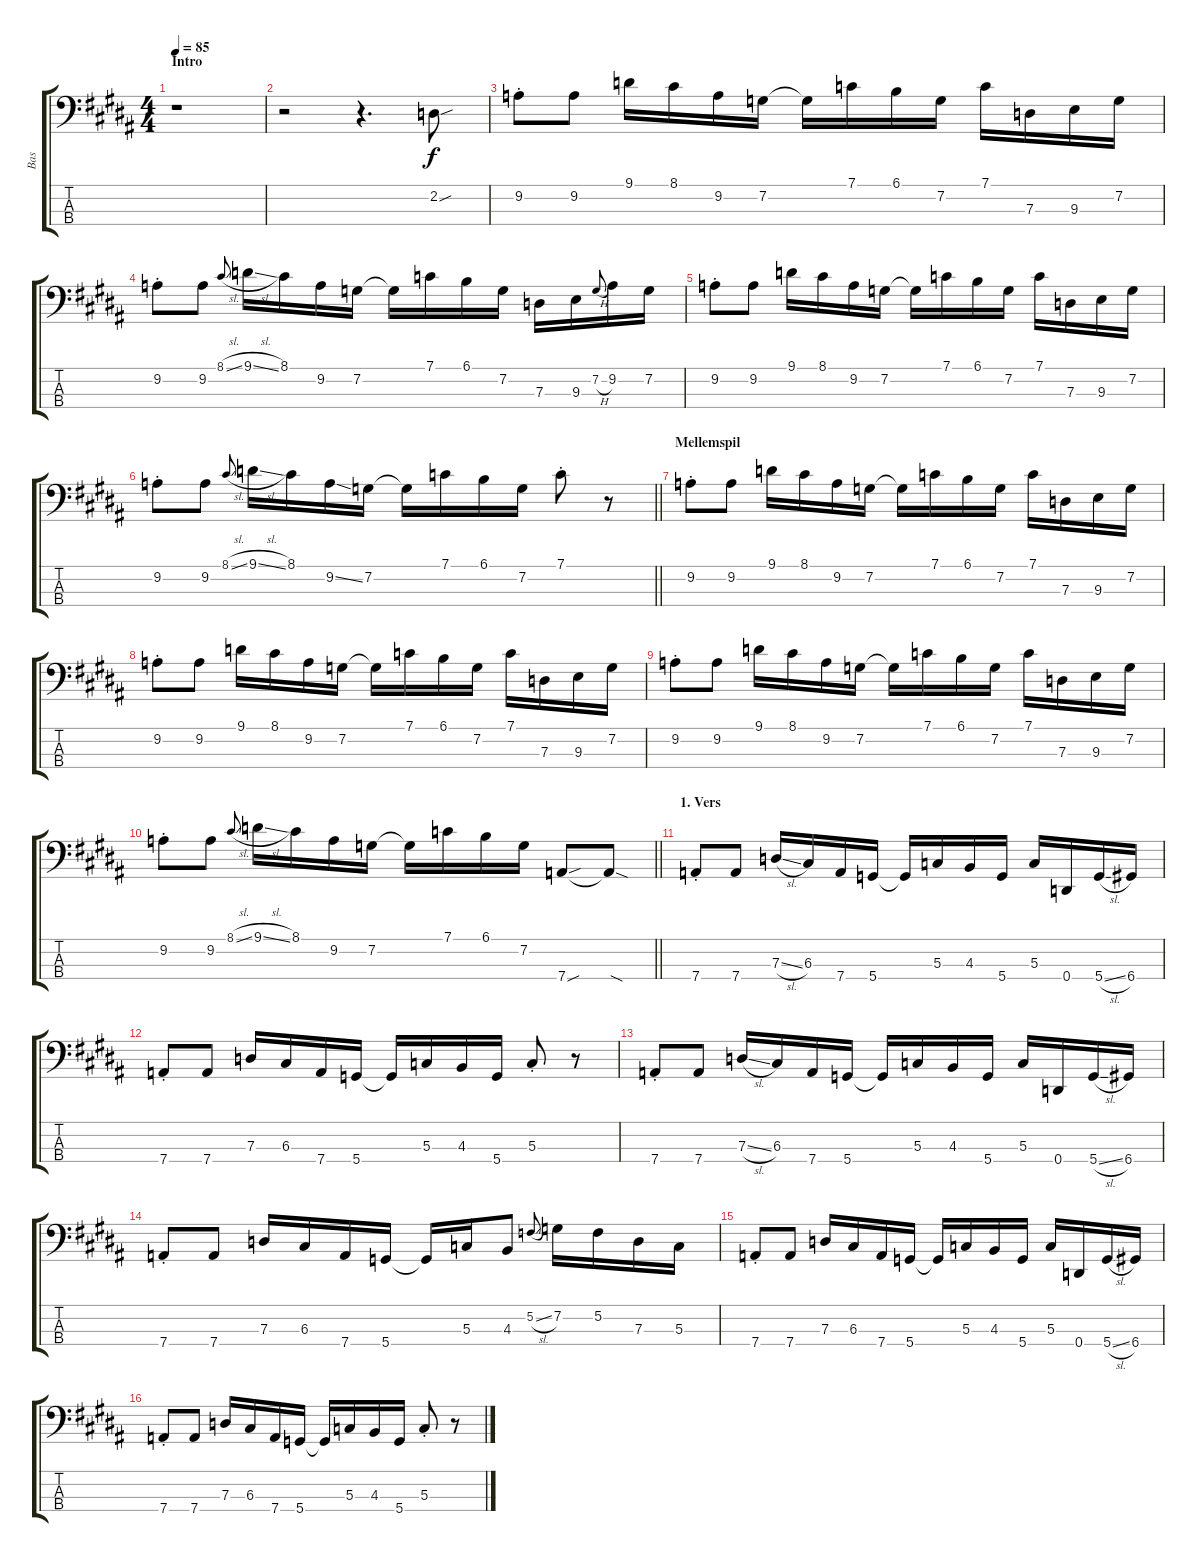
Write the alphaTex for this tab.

\track ("Bas" "Bas") {instrument electricbasspick}
\staff {score tabs}
\tuning (F2 C2 G1 D1) {hide}
\ts (4 4)
\section ("" "Intro")
\tempo 85
\clef f4
\ks b
r.1{dy f instrument electricbasspick} |
r.2 r.4{d} 2.2{sou}.8 |
9.2{st}.8 9.2.8 9.1.16 8.1.16 9.2.16 7.2.16 7.2{t}.16 7.1.16 6.1.16 7.2.16 7.1.16 7.3.16 9.3.16 7.2.16 |
9.2{st}.8 9.2.8 8.1{sl}.8{gr onbeat} 9.1{sl}.16 8.1.16 9.2.16 7.2.16 7.2{t}.16 7.1.16 6.1.16 7.2.16 7.3.16 9.3.16 7.2{h}.8{gr onbeat} 9.2.16 7.2.16 |
9.2{st}.8 9.2.8 9.1.16 8.1.16 9.2.16 7.2.16 7.2{t}.16 7.1.16 6.1.16 7.2.16 7.1.16 7.3.16 9.3.16 7.2.16 |
\barLineRight lightlight
9.2{st}.8 9.2.8 8.1{sl}.8{gr onbeat} 9.1{sl}.16 8.1.16 9.2{ss}.16 7.2.16 7.2{t}.16 7.1.16 6.1.16 7.2.16 7.1{st}.8 r.8 |
\section ("" "Mellemspil")
9.2{st}.8 9.2.8 9.1.16 8.1.16 9.2.16 7.2.16 7.2{t}.16 7.1.16 6.1.16 7.2.16 7.1.16 7.3.16 9.3.16 7.2.16 |
9.2{st}.8 9.2.8 9.1.16 8.1.16 9.2.16 7.2.16 7.2{t}.16 7.1.16 6.1.16 7.2.16 7.1.16 7.3.16 9.3.16 7.2.16 |
9.2{st}.8 9.2.8 9.1.16 8.1.16 9.2.16 7.2.16 7.2{t}.16 7.1.16 6.1.16 7.2.16 7.1.16 7.3.16 9.3.16 7.2.16 |
\barLineRight lightlight
9.2{st}.8 9.2.8 8.1{sl}.8{gr onbeat} 9.1{sl}.16 8.1.16 9.2.16 7.2.16 7.2{t}.16 7.1.16 6.1.16 7.2.16 7.4{sou}.8 7.4{sod t}.8 |
\section ("" "1. Vers")
7.4{st}.8 7.4.8 7.3{sl}.16 6.3.16 7.4.16 5.4.16 5.4{t}.16 5.3.16 4.3.16 5.4.16 5.3.16 0.4.16 5.4{sl}.16 6.4.16 |
7.4{st}.8 7.4.8 7.3.16 6.3.16 7.4.16 5.4.16 5.4{t}.16 5.3.16 4.3.16 5.4.16 5.3{st}.8 r.8 |
7.4{st}.8 7.4.8 7.3{sl}.16 6.3.16 7.4.16 5.4.16 5.4{t}.16 5.3.16 4.3.16 5.4.16 5.3.16 0.4.16 5.4{sl}.16 6.4.16 |
7.4{st}.8 7.4.8 7.3.16 6.3.16 7.4.16 5.4.16 5.4{t}.16 5.3.16 4.3.8 5.2{sl}.8{gr onbeat} 7.2.16 5.2.16 7.3.16 5.3.16 |
7.4{st}.8 7.4.8 7.3.16 6.3.16 7.4.16 5.4.16 5.4{t}.16 5.3.16 4.3.16 5.4.16 5.3.16 0.4.16 5.4{sl}.16 6.4.16 |
7.4{st}.8 7.4.8 7.3.16 6.3.16 7.4.16 5.4.16 5.4{t}.16 5.3.16 4.3.16 5.4.16 5.3{st}.8 r.8
